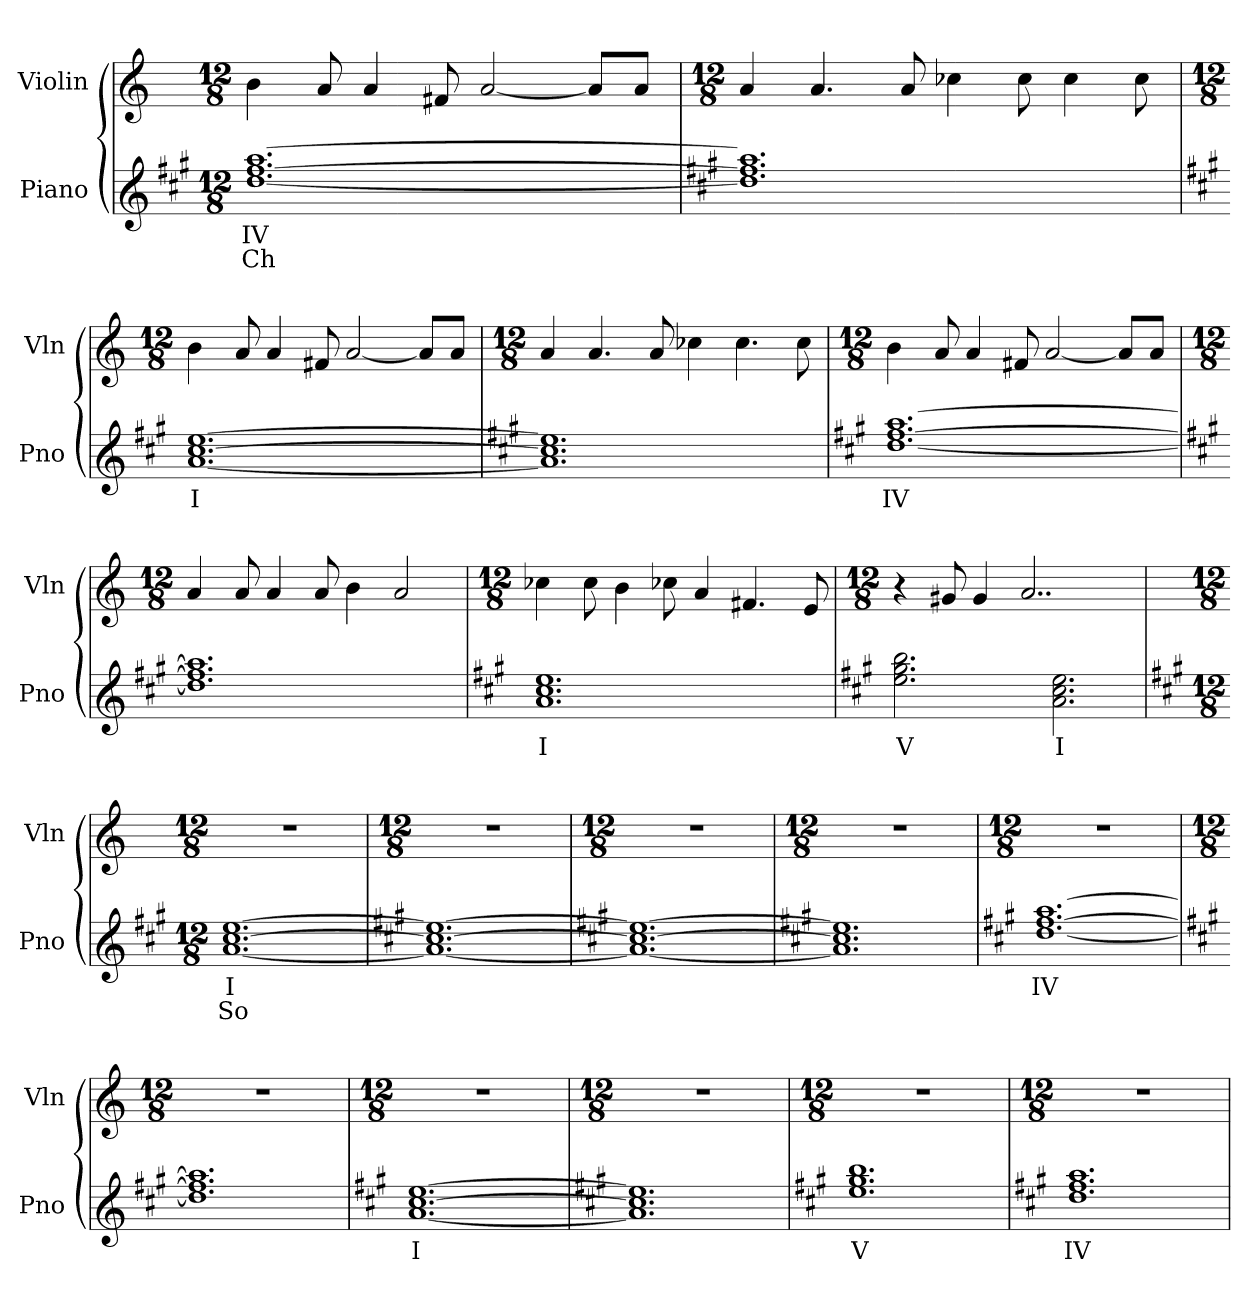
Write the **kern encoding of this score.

**kern	**text	**text	**kern
*part2	*part2	*part2	*part1
*staff2	*staff2	*staff2	*staff1
*I"Piano	*	*	*I"Violin
*I'Pno	*	*	*I'Vln
*k[f#c#g#]	*	*	*
*A:	*	*	*
*M12/8	*	*	*M12/8
=	=	=	=
[1.dd [1.ff# [1.aa	IV	Ch	4b
.	.	.	8a
.	.	.	4a
.	.	.	8f#X
.	.	.	[2a
.	.	.	8aL]
.	.	.	8aJ
=	=	=	=
*k[f#c#g#]	*	*	*
*A:	*	*	*
*	*	*	*M12/8
1.dd] 1.ff#] 1.aa]	.	.	4a
.	.	.	4.a
.	.	.	8a
.	.	.	4cc-X
.	.	.	8cc-
.	.	.	4cc-
.	.	.	8cc-
=	=	=	=
*k[f#c#g#]	*	*	*
*A:	*	*	*
*	*	*	*M12/8
[1.a [1.cc# [1.ee	I	.	4b
.	.	.	8a
.	.	.	4a
.	.	.	8f#X
.	.	.	[2a
.	.	.	8aL]
.	.	.	8aJ
=	=	=	=
*k[f#c#g#]	*	*	*
*A:	*	*	*
*	*	*	*M12/8
1.a] 1.cc#] 1.ee]	.	.	4a
.	.	.	4.a
.	.	.	8a
.	.	.	4cc-X
.	.	.	4.cc-
.	.	.	8cc-
=	=	=	=
*k[f#c#g#]	*	*	*
*A:	*	*	*
*	*	*	*M12/8
[1.dd [1.ff# [1.aa	IV	.	4b
.	.	.	8a
.	.	.	4a
.	.	.	8f#X
.	.	.	[2a
.	.	.	8aL]
.	.	.	8aJ
=	=	=	=
*k[f#c#g#]	*	*	*
*A:	*	*	*
*	*	*	*M12/8
1.dd] 1.ff#] 1.aa]	.	.	4a
.	.	.	8a
.	.	.	4a
.	.	.	8a
.	.	.	4b
.	.	.	2a
=	=	=	=
*k[f#c#g#]	*	*	*
*A:	*	*	*
*	*	*	*M12/8
1.a 1.cc# 1.ee	I	.	4cc-X
.	.	.	8cc-
.	.	.	4b
.	.	.	8cc-X
.	.	.	4a
.	.	.	4.f#X
.	.	.	8e
=	=	=	=
*k[f#c#g#]	*	*	*
*A:	*	*	*
*	*	*	*M12/8
2.ee 2.gg# 2.bb	V	.	4r
.	.	.	8g#X
.	.	.	4g#
.	.	.	2..a
2.a 2.cc# 2.ee	I	.	.
=	=	=	=
*k[f#c#g#]	*	*	*
*A:	*	*	*
*M12/8	*	*	*M12/8
[1.a [1.cc# [1.ee	I	So	1.r
=	=	=	=
*k[f#c#g#]	*	*	*
*A:	*	*	*
*	*	*	*M12/8
1.a_ 1.cc#_ 1.ee_	.	.	1.r
=	=	=	=
*k[f#c#g#]	*	*	*
*A:	*	*	*
*	*	*	*M12/8
1.a_ 1.cc#_ 1.ee_	.	.	1.r
=	=	=	=
*k[f#c#g#]	*	*	*
*A:	*	*	*
*	*	*	*M12/8
1.a] 1.cc#] 1.ee]	.	.	1.r
=	=	=	=
*k[f#c#g#]	*	*	*
*A:	*	*	*
*	*	*	*M12/8
[1.dd [1.ff# [1.aa	IV	.	1.r
=	=	=	=
*k[f#c#g#]	*	*	*
*A:	*	*	*
*	*	*	*M12/8
1.dd] 1.ff#] 1.aa]	.	.	1.r
=	=	=	=
*k[f#c#g#]	*	*	*
*A:	*	*	*
*	*	*	*M12/8
[1.a [1.cc# [1.ee	I	.	1.r
=	=	=	=
*k[f#c#g#]	*	*	*
*A:	*	*	*
*	*	*	*M12/8
1.a] 1.cc#] 1.ee]	.	.	1.r
=	=	=	=
*k[f#c#g#]	*	*	*
*A:	*	*	*
*	*	*	*M12/8
1.ee 1.gg# 1.bb	V	.	1.r
=	=	=	=
*k[f#c#g#]	*	*	*
*A:	*	*	*
*	*	*	*M12/8
1.dd 1.ff# 1.aa	IV	.	1.r
=	=	=	=
*-	*-	*-	*-
